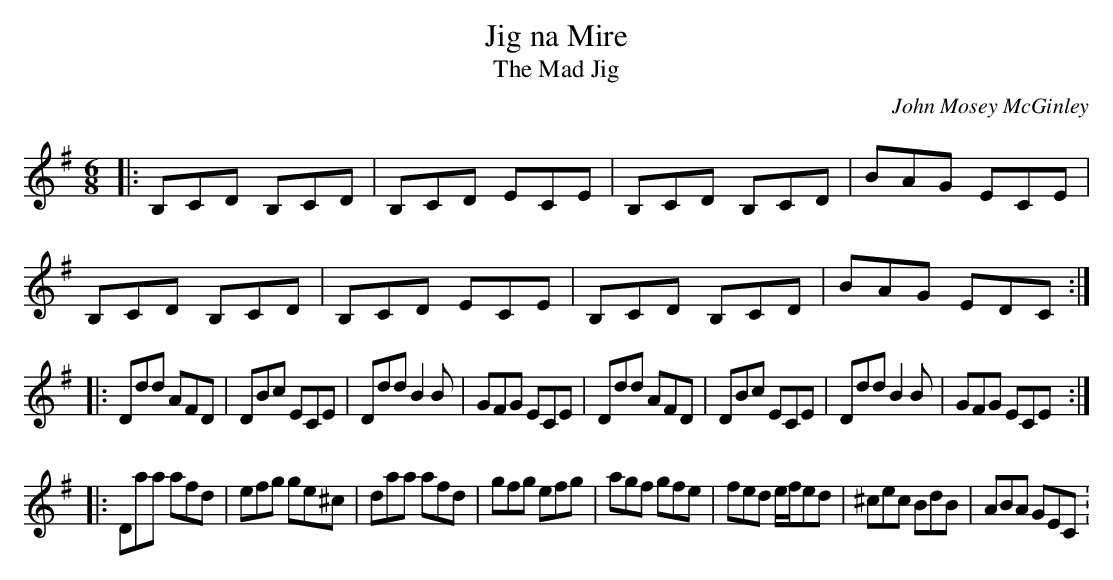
X:1
T:Jig na Mire
T:The Mad Jig
M:6/8
L:1/8
C:John Mosey McGinley
K:G
|:B,CD B,CD|B,CD ECE|B,CD B,CD| BAG ECE|
B,CD B,CD|B,CD ECE|B,CD B,CD| BAG EDC:|:
Ddd AFD|DBc ECE|Ddd B2B|GFG ECE|Ddd AFD|DBc ECE|Ddd B2B|GFG ECE:|:
Daa afd|efg ge^c|daa afd|gfg efg|agf gfe|fed e/2f/2ed| ^cec BdB|ABA GEC:
|
